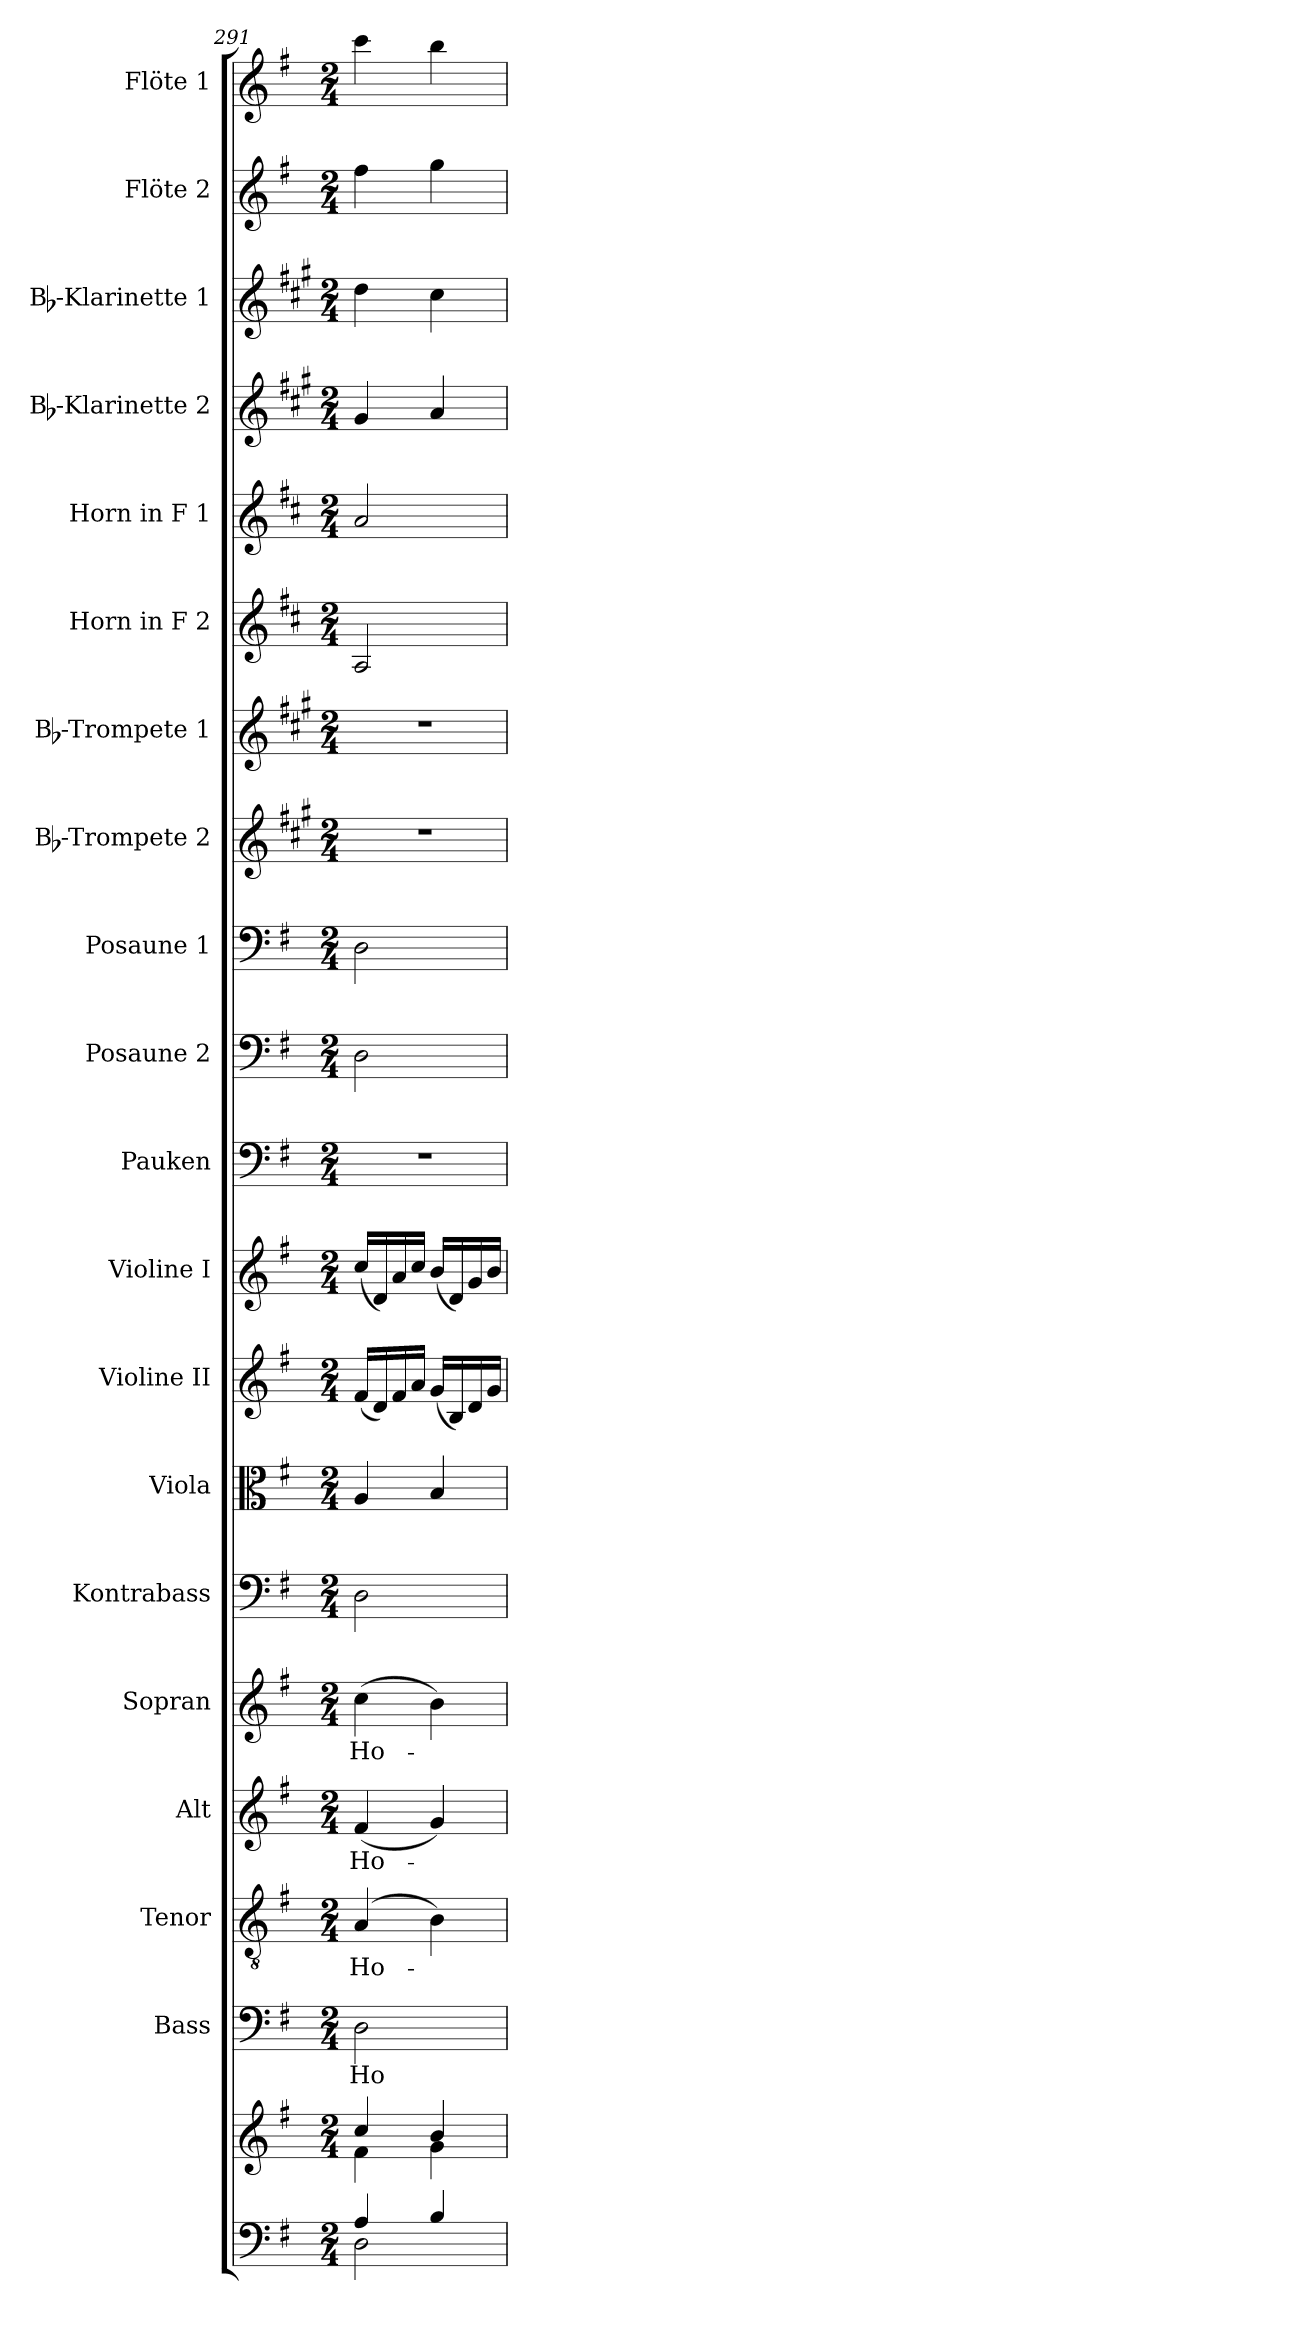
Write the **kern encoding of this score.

**kern	**kern	**kern	**text	**kern	**text	**kern	**text	**kern	**text	**kern	**kern	**kern	**kern	**kern	**kern	**kern	**kern	**kern	**kern	**kern	**kern	**kern	**kern	**kern
*part20	*part20	*part19	*part19	*part18	*part18	*part17	*part17	*part16	*part16	*part15	*part14	*part13	*part12	*part11	*part10	*part9	*part8	*part7	*part6	*part5	*part4	*part3	*part2	*part1
*staff21	*staff20	*staff19	*staff19	*staff18	*staff18	*staff17	*staff17	*staff16	*staff16	*staff15	*staff14	*staff13	*staff12	*staff11	*staff10	*staff9	*staff8	*staff7	*staff6	*staff5	*staff4	*staff3	*staff2	*staff1
*	*	*I"Bass	*	*I"Tenor	*	*I"Alt	*	*I"Sopran	*	*I"Kontrabass	*I"Viola	*I"Violine II	*I"Violine I	*I"Pauken	*I"Posaune 2	*I"Posaune 1	*I"Bb-Trompete 2	*I"Bb-Trompete 1	*I"Horn in F 2	*I"Horn in F 1	*I"Bb-Klarinette 2	*I"Bb-Klarinette 1	*I"Flöte 2	*I"Flöte 1
*	*	*I'B.	*	*I'T.	*	*I'A.	*	*I'S.	*	*I'Kb.	*I'Vla.	*I'Vl. II	*I'Vl. I	*I'Pk.	*I'Pos. 2	*I'Pos. 1	*I'Bb Trp. 2	*I'Bb Trp. 1	*	*	*I'Bb Kl. 2	*I'Bb Kl. 1	*I'Fl. 2	*I'Fl. 1
*clefF4	*clefG2	*clefF4	*	*clefGv2	*	*clefG2	*	*clefG2	*	*clefF4	*clefC3	*clefG2	*clefG2	*clefF4	*clefF4	*clefF4	*clefG2	*clefG2	*clefG2	*clefG2	*clefG2	*clefG2	*clefG2	*clefG2
*	*	*	*	*	*	*	*	*	*	*ITrd7c12	*	*	*	*	*	*	*ITrd1c2	*ITrd1c2	*ITrd4c7	*ITrd4c7	*ITrd1c2	*ITrd1c2	*	*
*k[f#]	*k[f#]	*k[f#]	*	*k[f#]	*	*k[f#]	*	*k[f#]	*	*k[f#]	*k[f#]	*k[f#]	*k[f#]	*k[f#]	*k[f#]	*k[f#]	*k[f#]	*k[f#]	*k[f#]	*k[f#]	*k[f#]	*k[f#]	*k[f#]	*k[f#]
*G:	*G:	*G:	*	*G:	*	*G:	*	*G:	*	*G:	*G:	*G:	*G:	*G:	*G:	*G:	*G:	*G:	*G:	*G:	*G:	*G:	*G:	*G:
*M2/4	*M2/4	*M2/4	*	*M2/4	*	*M2/4	*	*M2/4	*	*M2/4	*M2/4	*M2/4	*M2/4	*M2/4	*M2/4	*M2/4	*M2/4	*M2/4	*M2/4	*M2/4	*M2/4	*M2/4	*M2/4	*M2/4
=291	=291	=291	=291	=291	=291	=291	=291	=291	=291	=291	=291	=291	=291	=291	=291	=291	=291	=291	=291	=291	=291	=291	=291	=291
*^	*^	*	*	*	*	*	*	*	*	*	*	*	*	*	*	*	*	*	*	*	*	*	*	*
!	!	!	!	!	!LO:LY:b	!	!LO:LY:b	!	!LO:LY:b	!	!LO:LY:b	!	!	!	!	!	!	!	!	!	!	!	!	!	!	!
4A/	2D\	4cc/	4f#\	2D\	Ho-	(4A/	Ho-	(<4f#/	Ho-	(>4cc\	Ho-	2DD\	4A/	(<16f#/LL	(<16cc/LL	2r	2D\	2D\	2r	2r	2D/	2d/	4f#/	4cc\	4ff#\	4ccc\
.	.	.	.	.	.	.	.	.	.	.	.	.	.	16d/)	16d/)	.	.	.	.	.	.	.	.	.	.	.
.	.	.	.	.	.	.	.	.	.	.	.	.	.	16f#/	16a/	.	.	.	.	.	.	.	.	.	.	.
.	.	.	.	.	.	.	.	.	.	.	.	.	.	16a/JJ	16cc/JJ	.	.	.	.	.	.	.	.	.	.	.
4B/	.	4b/	4g\	.	.	4B\)	.	4g/)	.	4b\)	.	.	4B/	(<16g/LL	(<16b/LL	.	.	.	.	.	.	.	4g/	4b\	4gg\	4bb\
.	.	.	.	.	.	.	.	.	.	.	.	.	.	16B/)	16d/)	.	.	.	.	.	.	.	.	.	.	.
.	.	.	.	.	.	.	.	.	.	.	.	.	.	16d/	16g/	.	.	.	.	.	.	.	.	.	.	.
.	.	.	.	.	.	.	.	.	.	.	.	.	.	16g/JJ	16b/JJ	.	.	.	.	.	.	.	.	.	.	.
*v	*v	*	*	*	*	*	*	*	*	*	*	*	*	*	*	*	*	*	*	*	*	*	*	*	*	*
*	*v	*v	*	*	*	*	*	*	*	*	*	*	*	*	*	*	*	*	*	*	*	*	*	*	*
=	=	=	=	=	=	=	=	=	=	=	=	=	=	=	=	=	=	=	=	=	=	=	=	=
*-	*-	*-	*-	*-	*-	*-	*-	*-	*-	*-	*-	*-	*-	*-	*-	*-	*-	*-	*-	*-	*-	*-	*-	*-
